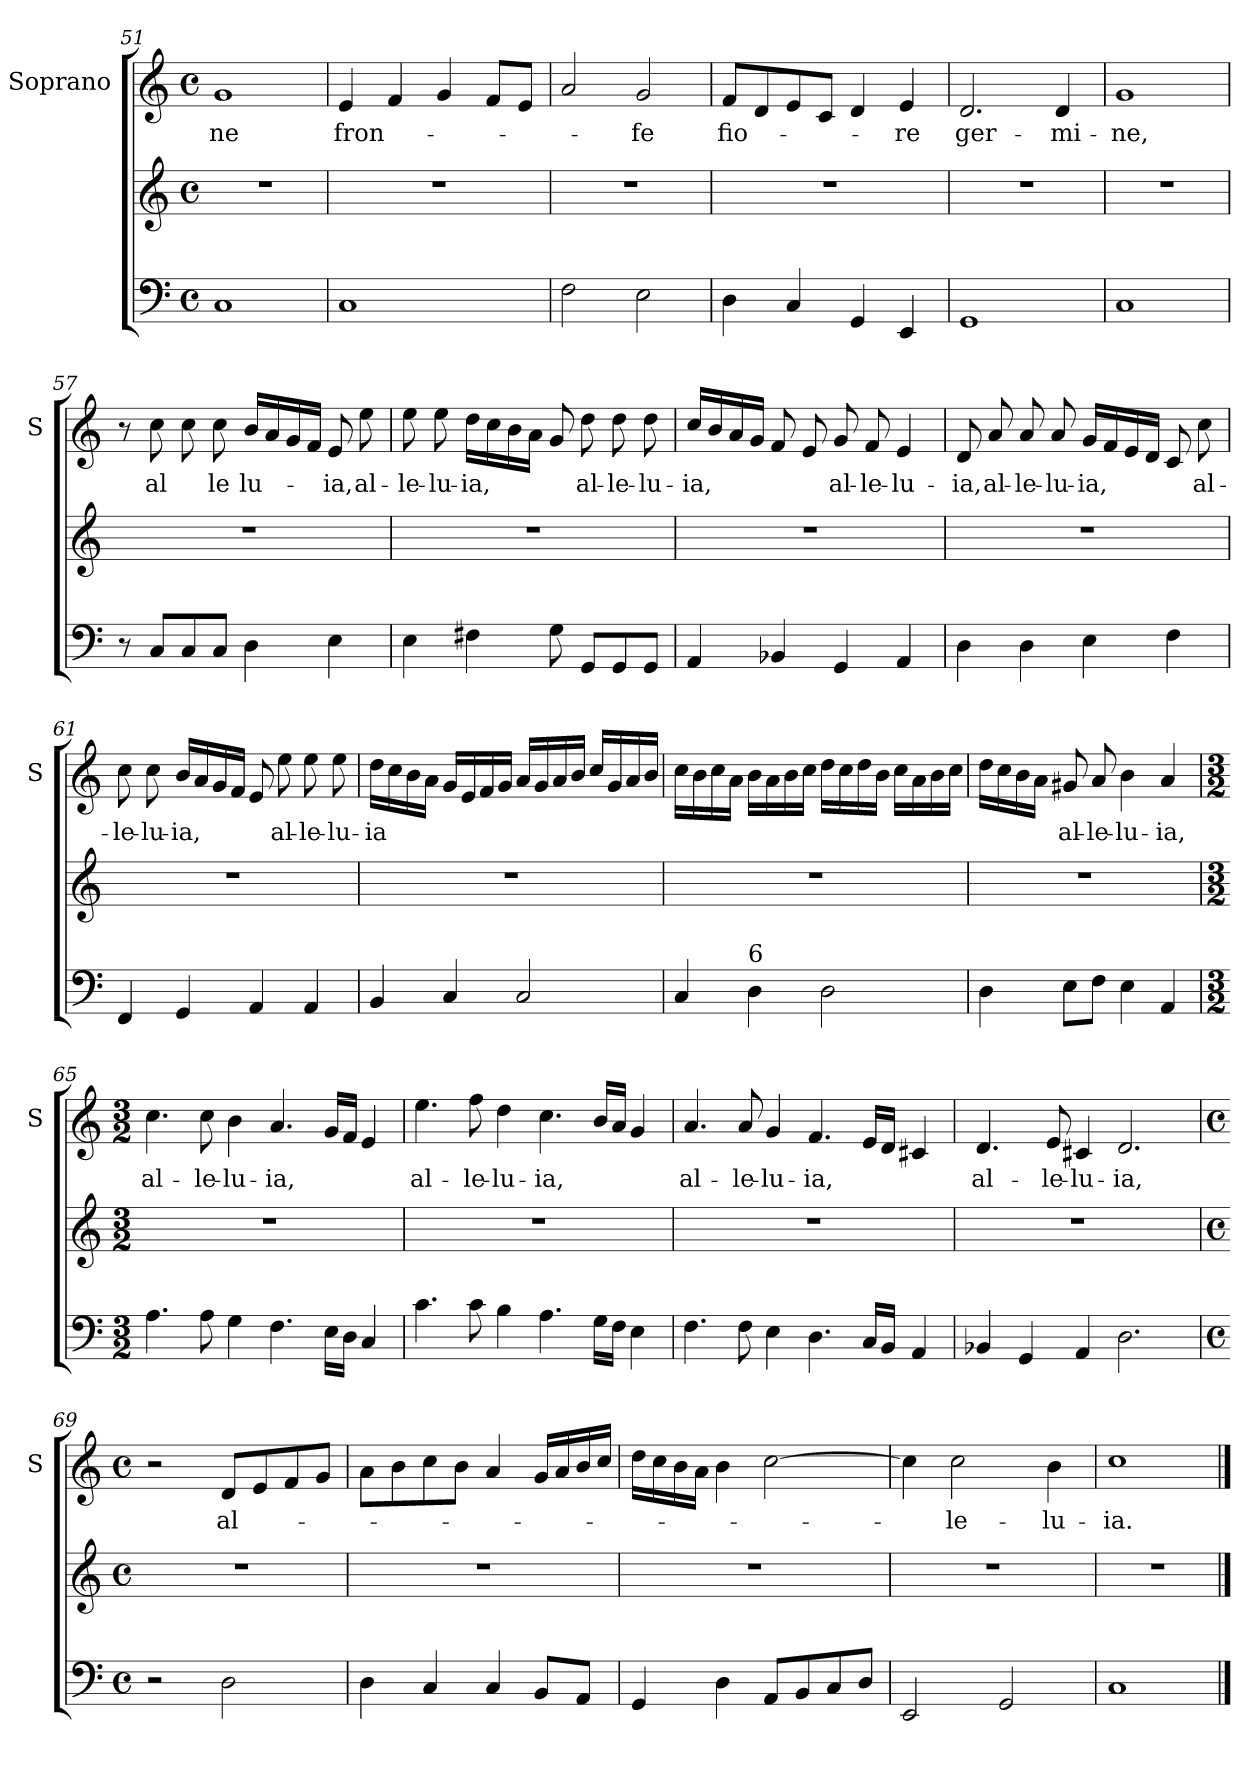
**kern	**kern	**kern	**text
*part2	*part2	*part1	*part1
*staff3	*staff2	*staff1	*staff1
*	*	*I"Soprano	*
*	*	*I'S	*
!!LO:LB:g=z
*clefF4	*clefG2	*clefG2	*
*k[]	*k[]	*k[]	*
*C:	*C:	*C:	*
*M4/4	*M4/4	*M4/4	*
*met(c)	*met(c)	*met(c)	*
=51	=51	=51	=51
!	!	!	!LO:LY:b
1C	1r	1g	-ne
=52	=52	=52	=52
!	!	!	!LO:LY:b
1C	1r	4e/	fron-
.	.	4f/	.
.	.	4g/	.
.	.	8f/L	.
.	.	8e/J	.
=53	=53	=53	=53
2F\	1r	2a/	.
!	!	!	!LO:LY:b
2E\	.	2g/	-fe
=54	=54	=54	=54
!	!	!	!LO:LY:b
4D\	1r	8f/L	fio-
.	.	8d/	.
4C/	.	8e/	.
.	.	8c/J	.
4GG/	.	4d/	.
!	!	!	!LO:LY:b
4EE/	.	4e/	-re
=55	=55	=55	=55
!	!	!	!LO:LY:b
1GG	1r	2.d/	ger-
!	!	!	!LO:LY:b
.	.	4d/	-mi-
=56	=56	=56	=56
!	!	!	!LO:LY:b
1C	1r	1g	-ne,
!!LO:LB:g=z
=57	=57	=57	=57
8r	1r	8r	.
!	!	!	!LO:LY:b
8C/L	.	8cc\	al
8C/	.	8cc\	.
!	!	!	!LO:LY:b
8C/J	.	8cc\	le
!	!	!	!LO:LY:b
4D\	.	16b/LL	lu-
.	.	16a/	.
.	.	16g/	.
.	.	16f/JJ	.
!	!	!	!LO:LY:b
4E\	.	8e/	-ia,
!	!	!	!LO:LY:b
.	.	8ee\	al-
=58	=58	=58	=58
!	!	!	!LO:LY:b
4E\	1r	8ee\	-le-
!	!	!	!LO:LY:b
.	.	8ee\	-lu-
!	!	!	!LO:LY:b
4F#X\	.	16dd\LL	-ia,
.	.	16cc\	.
.	.	16b\	.
.	.	16a\JJ	.
8G\	.	8g/	.
!	!	!	!LO:LY:b
8GG/L	.	8dd\	al-
!	!	!	!LO:LY:b
8GG/	.	8dd\	-le-
!	!	!	!LO:LY:b
8GG/J	.	8dd\	-lu-
=59	=59	=59	=59
!	!	!	!LO:LY:b
4AA/	1r	16cc/LL	-ia,
.	.	16b/	.
.	.	16a/	.
.	.	16g/JJ	.
4BB-X/	.	8f/	.
.	.	8e/	.
!	!	!	!LO:LY:b
4GG/	.	8g/	al-
!	!	!	!LO:LY:b
.	.	8f/	-le-
!	!	!	!LO:LY:b
4AA/	.	4e/	-lu-
=60	=60	=60	=60
!	!	!	!LO:LY:b
4D\	1r	8d/	-ia,
!	!	!	!LO:LY:b
.	.	8a/	al-
!	!	!	!LO:LY:b
4D\	.	8a/	-le-
!	!	!	!LO:LY:b
.	.	8a/	-lu-
!	!	!	!LO:LY:b
4E\	.	16g/LL	-ia,
.	.	16f/	.
.	.	16e/	.
.	.	16d/JJ	.
4F\	.	8c/	.
!	!	!	!LO:LY:b
.	.	8cc\	al-
!!LO:PB:g=z
=61	=61	=61	=61
!	!	!	!LO:LY:b
4FF/	1r	8cc\	-le-
!	!	!	!LO:LY:b
.	.	8cc\	-lu-
!	!	!	!LO:LY:b
4GG/	.	16b/LL	-ia,
.	.	16a/	.
.	.	16g/	.
.	.	16f/JJ	.
4AA/	.	8e/	.
!	!	!	!LO:LY:b
.	.	8ee\	al-
!	!	!	!LO:LY:b
4AA/	.	8ee\	-le-
!	!	!	!LO:LY:b
.	.	8ee\	-lu-
=62	=62	=62	=62
!	!	!	!LO:LY:b
4BB/	1r	16dd\LL	-ia
.	.	16cc\	.
.	.	16b\	.
.	.	16a\JJ	.
4C/	.	16g/LL	.
.	.	16e/	.
.	.	16f/	.
.	.	16g/JJ	.
2C/	.	16a/LL	.
.	.	16g/	.
.	.	16a/	.
.	.	16b/JJ	.
.	.	16cc/LL	.
.	.	16g/	.
.	.	16a/	.
.	.	16b/JJ	.
=63	=63	=63	=63
4C/	1r	16cc\LL	.
.	.	16b\	.
.	.	16cc\	.
.	.	16a\JJ	.
!LO:TX:a:t=6	!	!	!
4D\	.	16b\LL	.
.	.	16a\	.
.	.	16b\	.
.	.	16cc\JJ	.
2D\	.	16dd\LL	.
.	.	16cc\	.
.	.	16dd\	.
.	.	16b\JJ	.
.	.	16cc\LL	.
.	.	16a\	.
.	.	16b\	.
.	.	16cc\JJ	.
!!LO:LB:g=z
=64	=64	=64	=64
4D\	1r	16dd\LL	.
.	.	16cc\	.
.	.	16b\	.
.	.	16a\JJ	.
!	!	!	!LO:LY:b
8E\L	.	8g#X/	al-
!	!	!	!LO:LY:b
8F\J	.	8a/	-le-
!	!	!	!LO:LY:b
4E\	.	4b\	-lu-
!	!	!	!LO:LY:b
4AA/	.	4a/	-ia,
=65	=65	=65	=65
*M3/2	*M3/2	*M3/2	*
!	!	!	!LO:LY:b
4.A\	1.r	4.cc\	al-
!	!	!	!LO:LY:b
8A\	.	8cc\	-le-
!	!	!	!LO:LY:b
4G\	.	4b\	-lu-
!	!	!	!LO:LY:b
4.F\	.	4.a/	-ia,
16E\LL	.	16g/LL	.
16D\JJ	.	16f/JJ	.
4C/	.	4e/	.
=66	=66	=66	=66
!	!	!	!LO:LY:b
4.c\	1.r	4.ee\	al-
!	!	!	!LO:LY:b
8c\	.	8ff\	-le-
!	!	!	!LO:LY:b
4B\	.	4dd\	-lu-
!	!	!	!LO:LY:b
4.A\	.	4.cc\	-ia,
16G\LL	.	16b/LL	.
16F\JJ	.	16a/JJ	.
4E\	.	4g/	.
=67	=67	=67	=67
!	!	!	!LO:LY:b
4.F\	1.r	4.a/	al-
!	!	!	!LO:LY:b
8F\	.	8a/	-le-
!	!	!	!LO:LY:b
4E\	.	4g/	-lu-
!	!	!	!LO:LY:b
4.D\	.	4.f/	-ia,
16C/LL	.	16e/LL	.
16BB/JJ	.	16d/JJ	.
4AA/	.	4c#X/	.
!!LO:LB:g=z
=68	=68	=68	=68
!	!	!	!LO:LY:b
4BB-X/	1.r	4.d/	al-
4GG/	.	.	.
!	!	!	!LO:LY:b
.	.	8e/	-le-
!	!	!	!LO:LY:b
4AA/	.	4c#X/	-lu-
!	!	!	!LO:LY:b
2.D\	.	2.d/	-ia,
=69	=69	=69	=69
*M4/4	*M4/4	*M4/4	*
*met(c)	*met(c)	*met(c)	*
2r	1r	2r	.
!	!	!	!LO:LY:b
2D\	.	8d/L	al-
.	.	8e/	.
.	.	8f/	.
.	.	8g/J	.
=70	=70	=70	=70
4D\	1r	8a\L	.
.	.	8b\	.
4C/	.	8cc\	.
.	.	8b\J	.
4C/	.	4a/	.
8BB/L	.	16g/LL	.
.	.	16a/	.
8AA/J	.	16b/	.
.	.	16cc/JJ	.
=71	=71	=71	=71
4GG/	1r	16dd\LL	.
.	.	16cc\	.
.	.	16b\	.
.	.	16a\JJ	.
4D\	.	4b\	.
8AA/L	.	[2cc\	.
8BB/	.	.	.
8C/	.	.	.
8D/J	.	.	.
=72	=72	=72	=72
2EE/	1r	4cc\]	.
!	!	!	!LO:LY:b
.	.	2cc\	-le-
2GG/	.	.	.
!	!	!	!LO:LY:b
.	.	4b\	-lu-
=73	=73	=73	=73
!	!	!	!LO:LY:b
1C	1r	1cc	-ia.
==	==	==	==
*-	*-	*-	*-
